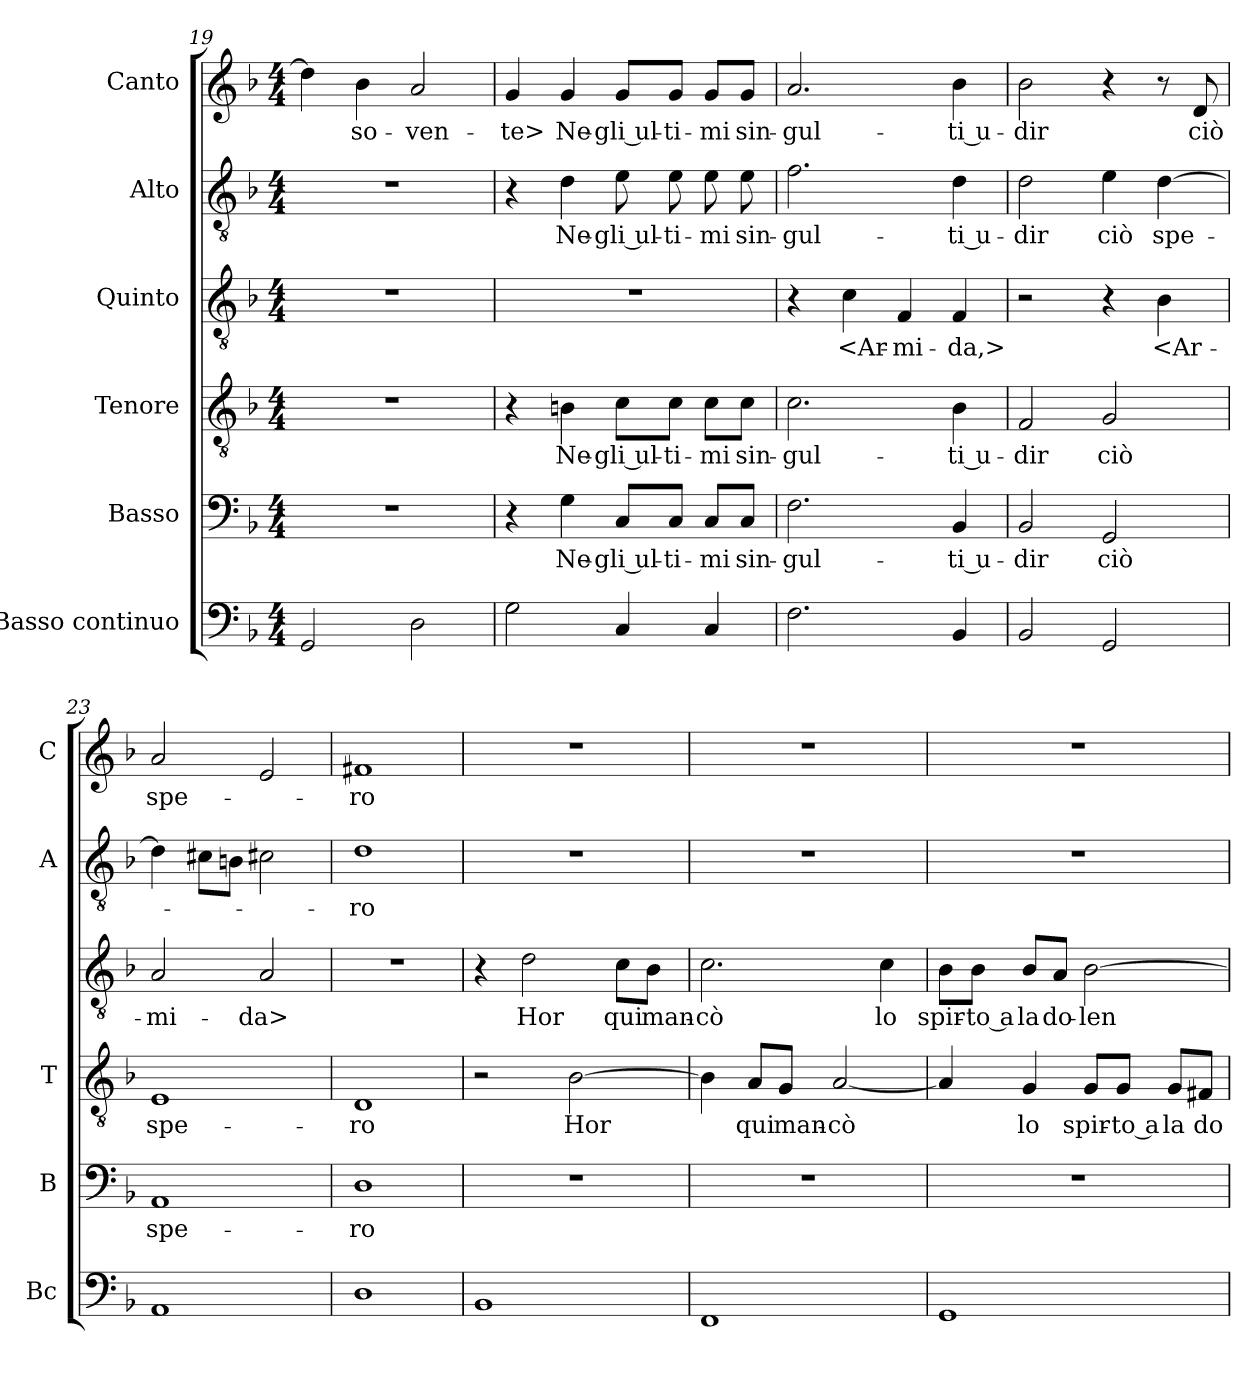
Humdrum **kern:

**kern	**kern	**text	**kern	**text	**kern	**text	**kern	**text	**kern	**text
*part6	*part5	*part5	*part4	*part4	*part3	*part3	*part2	*part2	*part1	*part1
*staff6	*staff5	*staff5	*staff4	*staff4	*staff3	*staff3	*staff2	*staff2	*staff1	*staff1
*I"Basso continuo	*I"Basso	*	*I"Tenore	*	*I"Quinto	*	*I"Alto	*	*I"Canto	*
*I'Bc	*I'B	*	*I'T	*	*	*	*I'A	*	*I'C	*
*clefF4	*clefF4	*	*clefGv2	*	*clefGv2	*	*clefGv2	*	*clefG2	*
*k[b-]	*k[b-]	*	*k[b-]	*	*k[b-]	*	*k[b-]	*	*k[b-]	*
*F:	*F:	*	*F:	*	*F:	*	*F:	*	*F:	*
*M4/4	*M4/4	*	*M4/4	*	*M4/4	*	*M4/4	*	*M4/4	*
=19	=19	=19	=19	=19	=19	=19	=19	=19	=19	=19
2GG	1r	.	1r	.	1r	.	1r	.	4dd]	.
.	.	.	.	.	.	.	.	.	4b-	so-
2D	.	.	.	.	.	.	.	.	2a	-ven-
=20	=20	=20	=20	=20	=20	=20	=20	=20	=20	=20
2G	4r	.	4r	.	1r	.	4r	.	4g	-te>
.	4G	Ne-	4Bn	Ne-	.	.	4d	Ne-	4g	Ne-
4C	8C/L	-gli ul-	8c\L	-gli ul-	.	.	8e	-gli ul-	8g/L	-gli ul-
.	8C/J	-ti-	8c\J	-ti-	.	.	8e	-ti-	8g/J	-ti-
4C	8C/L	-mi	8c\L	-mi	.	.	8e	-mi	8g/L	-mi
.	8C/J	sin-	8c\J	sin-	.	.	8e	sin-	8g/J	sin-
=21	=21	=21	=21	=21	=21	=21	=21	=21	=21	=21
2.F	2.F	-gul-	2.c	-gul-	4r	.	2.f	-gul-	2.a	-gul-
.	.	.	.	.	4c	<Ar-	.	.	.	.
.	.	.	.	.	4F	-mi-	.	.	.	.
4BB-	4BB-	-ti u-	4B-	-ti u-	4F	-da,>	4d	-ti u-	4b-	-ti u-
=22	=22	=22	=22	=22	=22	=22	=22	=22	=22	=22
2BB-	2BB-	-dir	2F	-dir	2r	.	2d	-dir	2b-	-dir
2GG	2GG	ciò	2G	ciò	4r	.	4e	ciò	4r	.
.	.	.	.	.	4B-	<Ar-	[4d	spe-	8r	.
.	.	.	.	.	.	.	.	.	8d	ciò
=23	=23	=23	=23	=23	=23	=23	=23	=23	=23	=23
1AA	1AA	spe-	1E	spe-	2A	-mi-	4d]	.	2a	spe-
.	.	.	.	.	.	.	8c#XL	.	.	.
.	.	.	.	.	.	.	8BnJ	.	.	.
.	.	.	.	.	2A	-da>	2c#X	.	2e	.
=24	=24	=24	=24	=24	=24	=24	=24	=24	=24	=24
1D	1D	-ro	1D	-ro	1r	.	1d	-ro	1f#X	-ro
=25	=25	=25	=25	=25	=25	=25	=25	=25	=25	=25
1BB-	1r	.	2r	.	4r	.	1r	.	1r	.
.	.	.	.	.	2d	Hor	.	.	.	.
.	.	.	[2B-	Hor	.	.	.	.	.	.
.	.	.	.	.	8c\L	qui	.	.	.	.
.	.	.	.	.	8B-\J	man-	.	.	.	.
=26	=26	=26	=26	=26	=26	=26	=26	=26	=26	=26
1FF	1r	.	4B-]	.	2.c	-cò	1r	.	1r	.
.	.	.	8A/L	qui	.	.	.	.	.	.
.	.	.	8G/J	man-	.	.	.	.	.	.
.	.	.	[2A	-cò	.	.	.	.	.	.
.	.	.	.	.	4c	lo	.	.	.	.
=27	=27	=27	=27	=27	=27	=27	=27	=27	=27	=27
1GG	1r	.	4A]	.	8B-\L	spir-	1r	.	1r	.
.	.	.	.	.	8B-\J	-to a	.	.	.	.
.	.	.	4G	lo	8B-/L	la	.	.	.	.
.	.	.	.	.	8A/J	do-	.	.	.	.
.	.	.	8G/L	spir-	[2B-	-len-	.	.	.	.
.	.	.	8G/J	-to a	.	.	.	.	.	.
.	.	.	8G/L	la	.	.	.	.	.	.
.	.	.	8F#X/J	do-	.	.	.	.	.	.
=	=	=	=	=	=	=	=	=	=	=
*-	*-	*-	*-	*-	*-	*-	*-	*-	*-	*-
